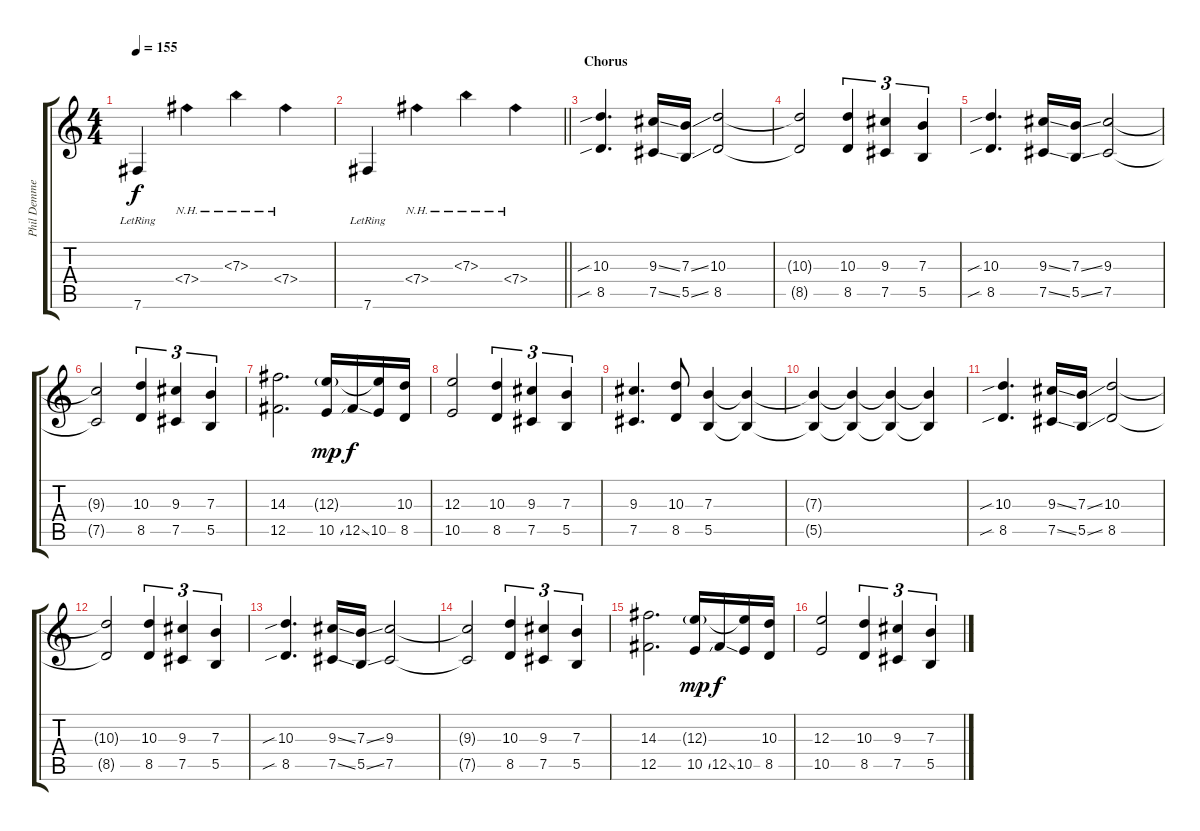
\track ("Phil Demmel (Lead guitar)" "Phil Demme") {instrument distortionguitar}
\staff {score tabs}
\tuning (B3 Ab3 E3 B2 Gb2 B1) {hide}
\ts (4 4)
\tempo 155
\clef g2
\ks c
7.6{lr}.4{dy f} 7.4{nh}.4 7.3{nh}.4 7.4{nh}.4 |
\barLineRight lightlight
7.6{lr}.4 7.4{nh}.4 7.3{nh}.4 7.4{nh}.4 |
\section ("" "Chorus")
(10.3{sib} 8.5{sib}).4{d} (9.3{ss} 7.5{ss}).16 (7.3{ss} 5.5{ss}).16 (10.3 8.5).2 |
(10.3{t} 8.5{t}).2 (10.3 8.5).4{tu (3 2)} (9.3 7.5).4{tu (3 2)} (7.3 5.5).4{tu (3 2)} |
(10.3{sib} 8.5{sib}).4{d} (9.3{ss} 7.5{ss}).16 (7.3{ss} 5.5{ss}).16 (9.3 7.5).2 |
(9.3{t} 7.5{t}).2 (10.3 8.5).4{tu (3 2)} (9.3 7.5).4{tu (3 2)} (7.3 5.5).4{tu (3 2)} |
(14.3 12.5).2{d} (12.3{g} 10.5{ss}).16{dy mp} 12.5{ss}.16{dy f} (12.3{t} 10.5).16 (10.3 8.5).16 |
(12.3 10.5).2 (10.3 8.5).4{tu (3 2)} (9.3 7.5).4{tu (3 2)} (7.3 5.5).4{tu (3 2)} |
(9.3 7.5).4{d} (10.3 8.5).8 (7.3 5.5).4 (7.3{t} 5.5{t}).4 |
(7.3{t} 5.5{t}).4 (7.3{t} 5.5{t}).4 (7.3{t} 5.5{t}).4 (7.3{t} 5.5{t}).4 |
(10.3{sib} 8.5{sib}).4{d} (9.3{ss} 7.5{ss}).16 (7.3{ss} 5.5{ss}).16 (10.3 8.5).2 |
(10.3{t} 8.5{t}).2 (10.3 8.5).4{tu (3 2)} (9.3 7.5).4{tu (3 2)} (7.3 5.5).4{tu (3 2)} |
(10.3{sib} 8.5{sib}).4{d} (9.3{ss} 7.5{ss}).16 (7.3{ss} 5.5{ss}).16 (9.3 7.5).2 |
(9.3{t} 7.5{t}).2 (10.3 8.5).4{tu (3 2)} (9.3 7.5).4{tu (3 2)} (7.3 5.5).4{tu (3 2)} |
(14.3 12.5).2{d} (12.3{g} 10.5{ss}).16{dy mp} 12.5{ss}.16{dy f} (12.3{t} 10.5).16 (10.3 8.5).16 |
(12.3 10.5).2 (10.3 8.5).4{tu (3 2)} (9.3 7.5).4{tu (3 2)} (7.3 5.5).4{tu (3 2)}
